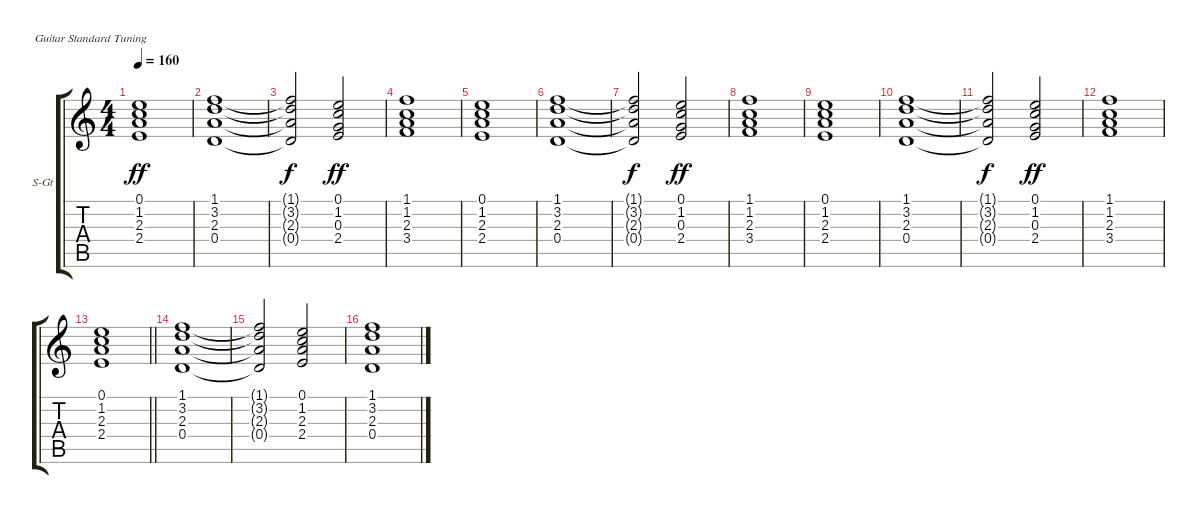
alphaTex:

\bracketExtendMode groupsimilarinstruments
\firstSystemTrackNameOrientation horizontal
\otherSystemsTrackNameOrientation horizontal
\track ("Скрипка" "S-Gt") {instrument synthstrings2}
\staff {score tabs}
\tuning (E4 B3 G3 D3 A2 E2)
\displaytranspose 12
\ts (4 4)
\tempo 160
\clef g2
\ks c
(0.1 1.2 2.3 2.4).1{dy ff} |
(1.1 3.2 2.3 0.4).1 |
(1.1{t} 3.2{t} 2.3{t} 0.4{t}).2{dy f} (0.1 1.2 0.3 2.4).2{dy ff} |
(1.1 1.2 2.3 3.4).1 |
(0.1 1.2 2.3 2.4).1 |
(1.1 3.2 2.3 0.4).1 |
(1.1{t} 3.2{t} 2.3{t} 0.4{t}).2{dy f} (0.1 1.2 0.3 2.4).2{dy ff} |
(1.1 1.2 2.3 3.4).1 |
(0.1 1.2 2.3 2.4).1 |
(1.1 3.2 2.3 0.4).1 |
(1.1{t} 3.2{t} 2.3{t} 0.4{t}).2{dy f} (0.1 1.2 0.3 2.4).2{dy ff} |
(1.1 1.2 2.3 3.4).1 |
\barLineRight lightlight
(0.1 1.2 2.3 2.4).1 |
(1.1 3.2 2.3 0.4).1 |
(1.1{t} 3.2{t} 2.3{t} 0.4{t}).2 (0.1 1.2 2.3 2.4).2 |
(1.1 3.2 2.3 0.4).1
